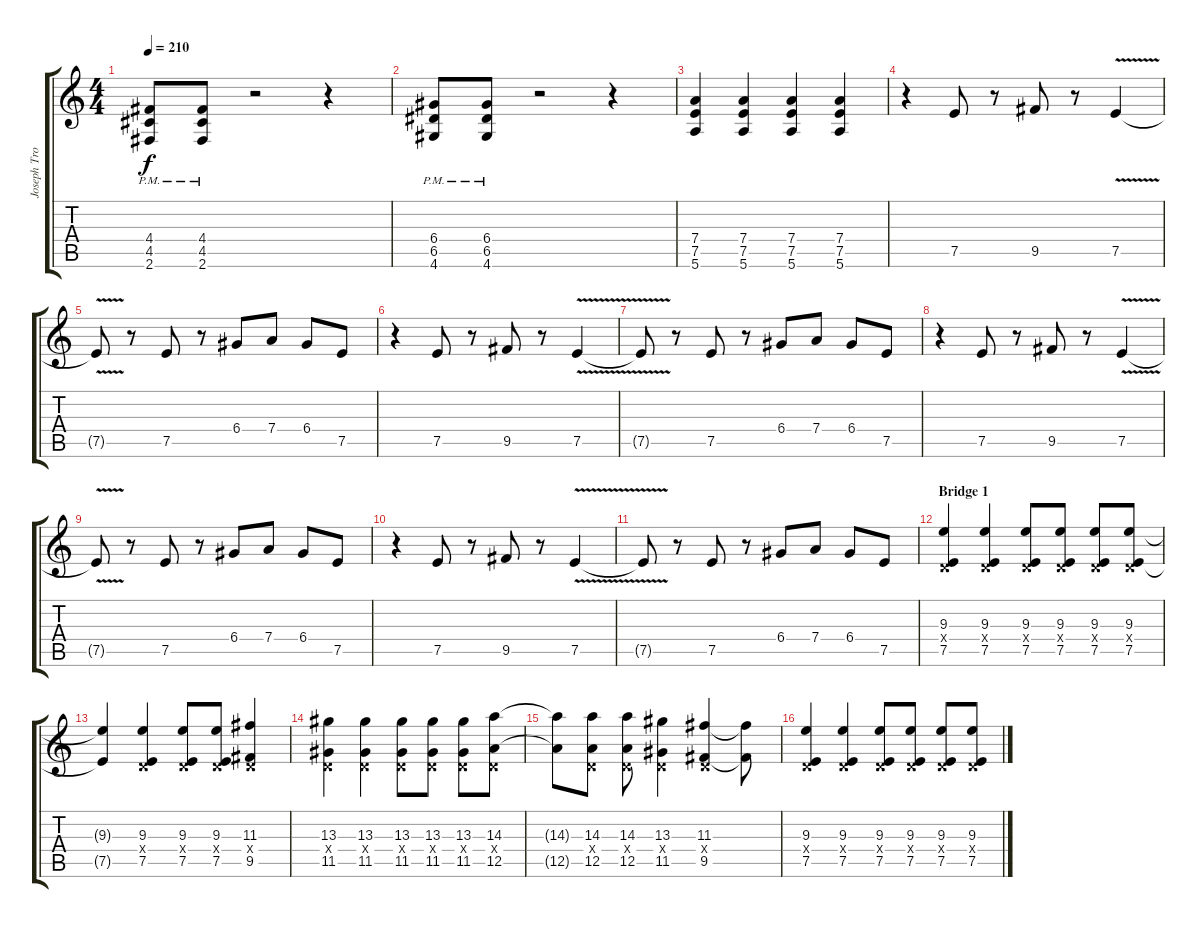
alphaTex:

\track ("Joseph Trohman (Lead Guitar)" "Joseph Tro") {instrument distortionguitar}
\staff {score tabs}
\tuning (E4 B3 G3 D3 A2 E2) {hide}
\ts (4 4)
\tempo 210
\clef g2
\ks c
(4.4 4.5{pm} 2.6).8{dy f} (4.4 4.5{pm} 2.6).8 r.2 r.4 |
(6.4 6.5{pm} 4.6).8 (6.4 6.5{pm} 4.6).8 r.2 r.4 |
(7.4 7.5 5.6).4 (7.4 7.5 5.6).4 (7.4 7.5 5.6).4 (7.4 7.5 5.6).4 |
r.4{volume 12} 7.5.8 r.8 9.5.8 r.8 7.5{v}.4 |
7.5{t}.8{volume 12} r.8 7.5.8 r.8 6.4.8 7.4.8 6.4.8 7.5.8 |
r.4{volume 12} 7.5.8 r.8 9.5.8 r.8 7.5{v}.4 |
7.5{t}.8 r.8{volume 12} 7.5.8 r.8 6.4.8 7.4.8 6.4.8 7.5.8 |
r.4{volume 12} 7.5.8 r.8 9.5.8 r.8 7.5{v}.4 |
7.5{t}.8{volume 12} r.8 7.5.8 r.8 6.4.8 7.4.8 6.4.8 7.5.8 |
r.4{volume 12} 7.5.8 r.8 9.5.8 r.8 7.5{v}.4 |
7.5{t}.8 r.8{volume 12} 7.5.8 r.8 6.4.8 7.4.8 6.4.8 7.5.8 |
\section ("" "Bridge 1")
(9.3 0.4{x} 7.5).4{volume 10} (9.3 0.4{x} 7.5).4 (9.3 0.4{x} 7.5).8 (9.3 0.4{x} 7.5).8 (9.3 0.4{x} 7.5).8 (9.3 0.4{x} 7.5).8 |
(9.3{t} 7.5{t}).4 (9.3 0.4{x} 7.5).4 (9.3 0.4{x} 7.5).8 (9.3 0.4{x} 7.5).8 (11.3 0.4{x} 9.5).4 |
(13.3 0.4{x} 11.5).4 (13.3 0.4{x} 11.5).4 (13.3 0.4{x} 11.5).8 (13.3 0.4{x} 11.5).8 (13.3 0.4{x} 11.5).8 (14.3 0.4{x} 12.5).8 |
(14.3{t} 12.5{t}).8 (14.3 0.4{x} 12.5).8 (14.3 0.4{x} 12.5).8 (13.3 0.4{x} 11.5).4 (11.3 0.4{x} 9.5).4 (11.3{t} 9.5{t}).8 |
(9.3 0.4{x} 7.5).4 (9.3 0.4{x} 7.5).4 (9.3 0.4{x} 7.5).8 (9.3 0.4{x} 7.5).8 (9.3 0.4{x} 7.5).8 (9.3 0.4{x} 7.5).8
